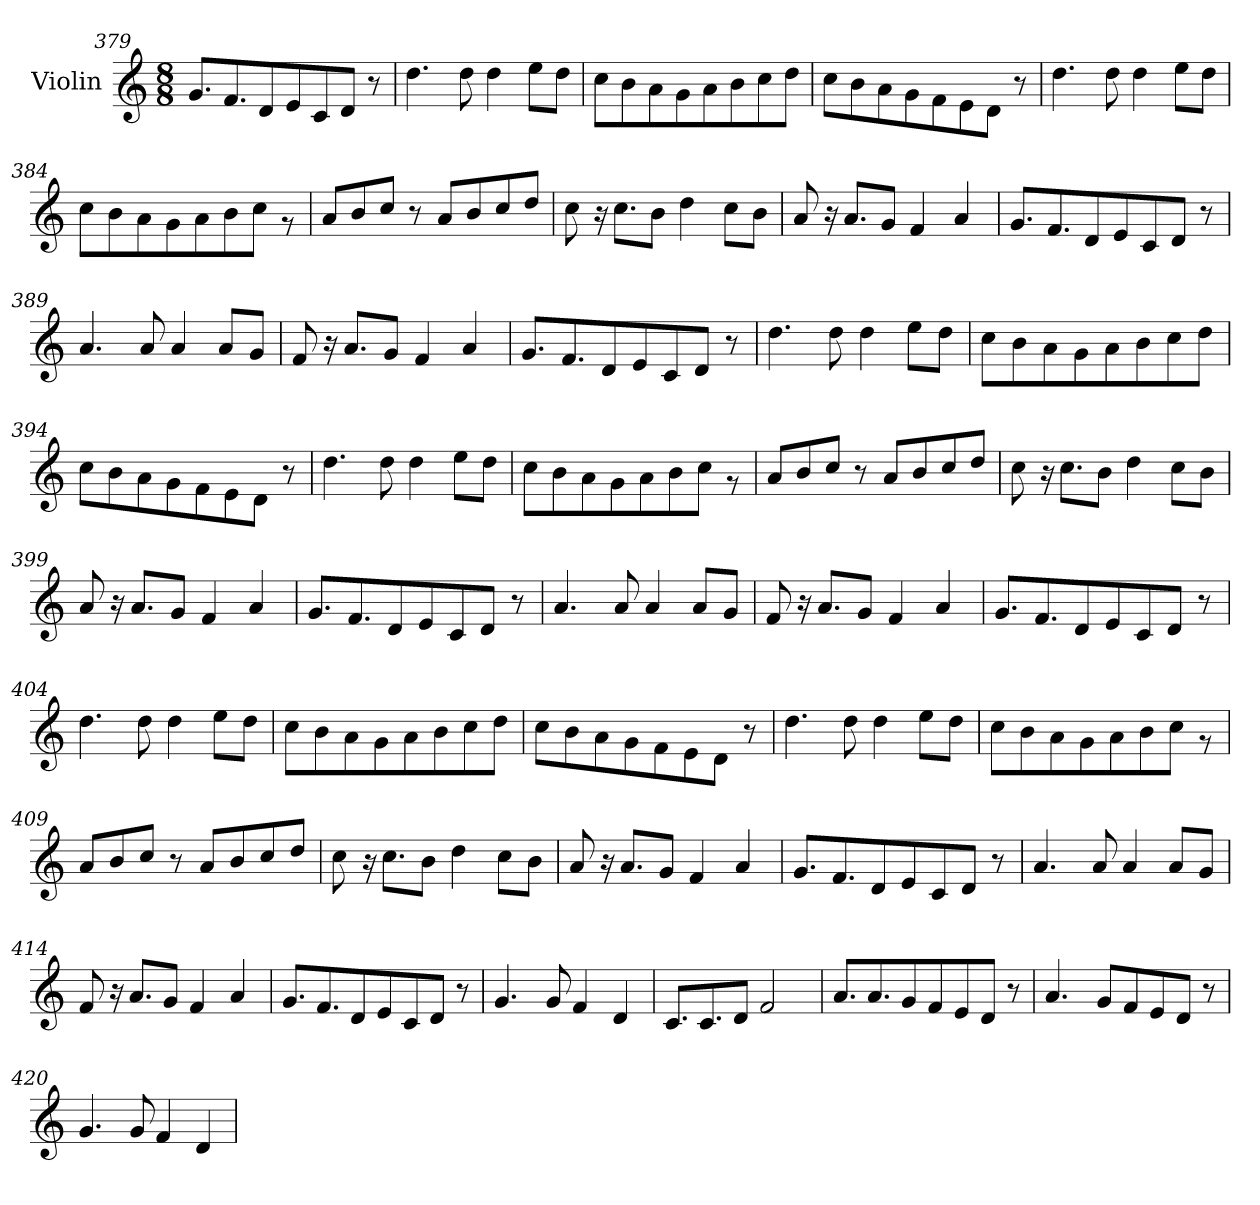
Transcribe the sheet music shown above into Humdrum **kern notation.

**kern
*part1
*staff1
*I"Violin
*clefG2
*k[]
*M8/8
=379
8.g/L
8.f/
8d/
8e/
8c/
8d/J
8r
=380
4.dd\
8dd\
4dd\
8ee\L
8dd\J
=381
8cc\L
8b\
8a\
8g\
8a\
8b\
8cc\
8dd\J
!!LO:LB:g=z
=382
8cc\L
8b\
8a\
8g\
8f\
8e\
8d\J
8r
=383
4.dd\
8dd\
4dd\
8ee\L
8dd\J
=384
8cc\L
8b\
8a\
8g\
8a\
8b\
8cc\J
8rg
=385
8a/L
8b/
8cc/J
8r
8a/L
8b/
8cc/
8dd/J
!!LO:LB:g=z
=386
8cc\
16r
8.cc\L
8b\J
4dd\
8cc\L
8b\J
=387
8a/
16r
8.a/L
8g/J
4f/
4a/
=388
8.g/L
8.f/
8d/
8e/
8c/
8d/J
8r
=389
4.a/
8a/
4a/
8a/L
8g/J
!!LO:PB:g=z
=390
8f/
16r
8.a/L
8g/J
4f/
4a/
=391
8.g/L
8.f/
8d/
8e/
8c/
8d/J
8r
=392
4.dd\
8dd\
4dd\
8ee\L
8dd\J
=393
8cc\L
8b\
8a\
8g\
8a\
8b\
8cc\
8dd\J
!!LO:LB:g=z
=394
8cc\L
8b\
8a\
8g\
8f\
8e\
8d\J
8r
=395
4.dd\
8dd\
4dd\
8ee\L
8dd\J
=396
8cc\L
8b\
8a\
8g\
8a\
8b\
8cc\J
8rg
=397
8a/L
8b/
8cc/J
8r
8a/L
8b/
8cc/
8dd/J
!!LO:LB:g=z
=398
8cc\
16r
8.cc\L
8b\J
4dd\
8cc\L
8b\J
=399
8a/
16r
8.a/L
8g/J
4f/
4a/
=400
8.g/L
8.f/
8d/
8e/
8c/
8d/J
8r
=401
4.a/
8a/
4a/
8a/L
8g/J
!!LO:LB:g=z
=402
8f/
16r
8.a/L
8g/J
4f/
4a/
=403
8.g/L
8.f/
8d/
8e/
8c/
8d/J
8r
=404
4.dd\
8dd\
4dd\
8ee\L
8dd\J
=405
8cc\L
8b\
8a\
8g\
8a\
8b\
8cc\
8dd\J
!!LO:LB:g=z
=406
8cc\L
8b\
8a\
8g\
8f\
8e\
8d\J
8r
=407
4.dd\
8dd\
4dd\
8ee\L
8dd\J
=408
8cc\L
8b\
8a\
8g\
8a\
8b\
8cc\J
8rg
=409
8a/L
8b/
8cc/J
8r
8a/L
8b/
8cc/
8dd/J
!!LO:LB:g=z
=410
8cc\
16r
8.cc\L
8b\J
4dd\
8cc\L
8b\J
=411
8a/
16r
8.a/L
8g/J
4f/
4a/
=412
8.g/L
8.f/
8d/
8e/
8c/
8d/J
8r
=413
4.a/
8a/
4a/
8a/L
8g/J
!!LO:LB:g=z
=414
8f/
16r
8.a/L
8g/J
4f/
4a/
=415
8.g/L
8.f/
8d/
8e/
8c/
8d/J
8r
=416
4.g/
8g/
4f/
4d/
=417
8.c/L
8.c/
8d/J
2f/
=418
8.a/L
8.a/
8g/
8f/
8e/
8d/J
8r
!!LO:LB:g=z
=419
4.a/
8g/L
8f/
8e/
8d/J
8r
=420
4.g/
8g/
4f/
4d/
=
*-
